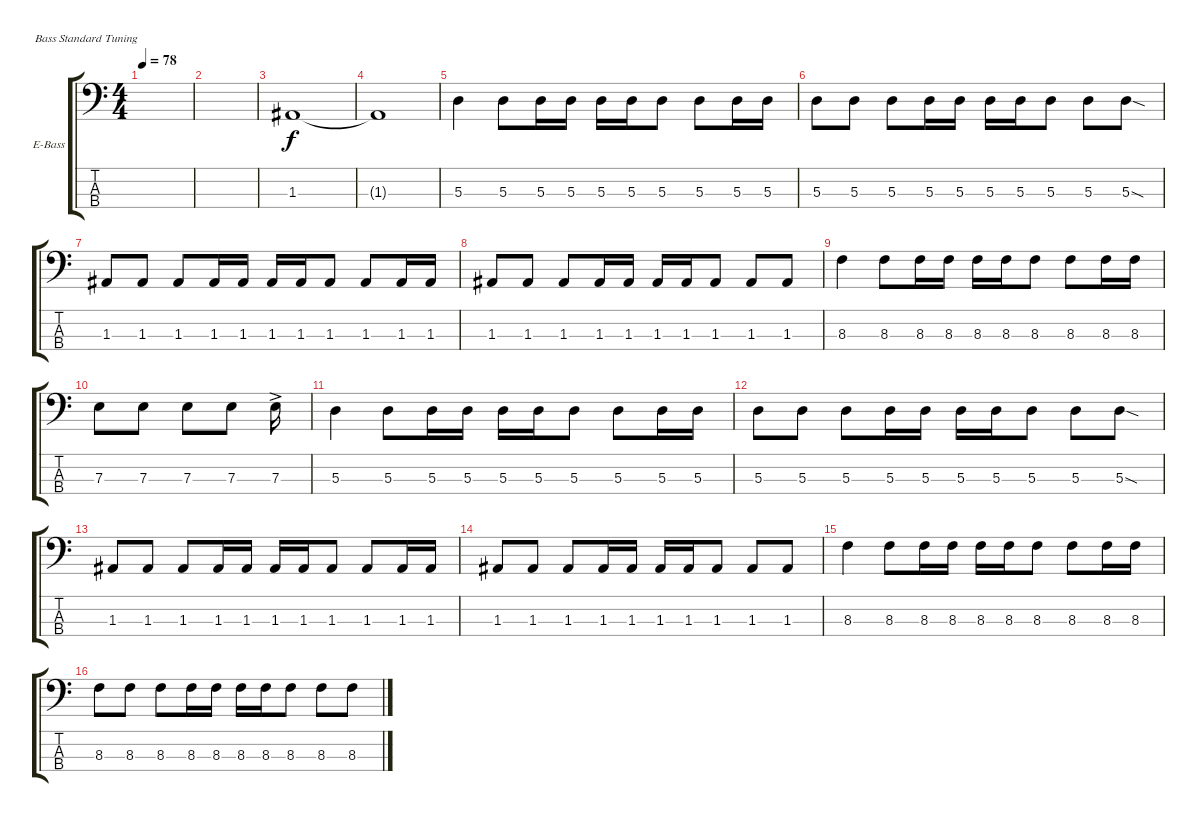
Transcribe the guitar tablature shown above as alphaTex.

\defaultSystemsLayout 4
\bracketExtendMode groupsimilarinstruments
\firstSystemTrackNameOrientation horizontal
\otherSystemsTrackNameOrientation horizontal
\track ("Electric Bass" "E-Bass") {instrument electricbassfinger}
\staff {score tabs}
\tuning (G2 D2 A1 E1)
\ts (4 4)
\tempo 78
\clef f4
\scale
0.485477
\ks c
|
\scale
0.257261 |
\scale
0.257261 1.3.1 |
\scale
0.333333 1.3{t}.1 |
\scale
0.333333 5.3.4 5.3.8 5.3.16 5.3.16 5.3.16 5.3.16 5.3.8 5.3.8 5.3.16 5.3.16 |
\scale
0.333333 5.3.8 5.3.8 5.3.8 5.3.16 5.3.16 5.3.16 5.3.16 5.3.8 5.3.8 5.3{sod}.8 |
\scale
0.333333 1.3.8 1.3.8 1.3.8 1.3.16 1.3.16 1.3.16 1.3.16 1.3.8 1.3.8 1.3.16 1.3.16 |
\scale
0.333333 1.3.8 1.3.8 1.3.8 1.3.16 1.3.16 1.3.16 1.3.16 1.3.8 1.3.8 1.3.8 |
\scale
0.333333 8.3.4 8.3.8 8.3.16 8.3.16 8.3.16 8.3.16 8.3.8 8.3.8 8.3.16 8.3.16 |
\scale
0.333333 7.3.8 7.3.8 7.3.8{dy f} 7.3.8 7.3{ac}.16 |
\scale
0.333333 5.3.4 5.3.8 5.3.16 5.3.16 5.3.16 5.3.16 5.3.8 5.3.8 5.3.16 5.3.16 |
\scale
0.333333 5.3.8 5.3.8 5.3.8 5.3.16 5.3.16 5.3.16 5.3.16 5.3.8 5.3.8 5.3{sod}.8 |
\scale
0.333333 1.3.8 1.3.8 1.3.8 1.3.16 1.3.16 1.3.16 1.3.16 1.3.8 1.3.8 1.3.16 1.3.16 |
\scale
0.333333 1.3.8 1.3.8 1.3.8 1.3.16 1.3.16 1.3.16 1.3.16 1.3.8 1.3.8 1.3.8 |
\scale
0.333333 8.3.4 8.3.8 8.3.16 8.3.16 8.3.16 8.3.16 8.3.8 8.3.8 8.3.16 8.3.16 |
\scale
0.333333 8.3.8 8.3.8 8.3.8 8.3.16 8.3.16 8.3.16 8.3.16 8.3.8 8.3.8 8.3.8
